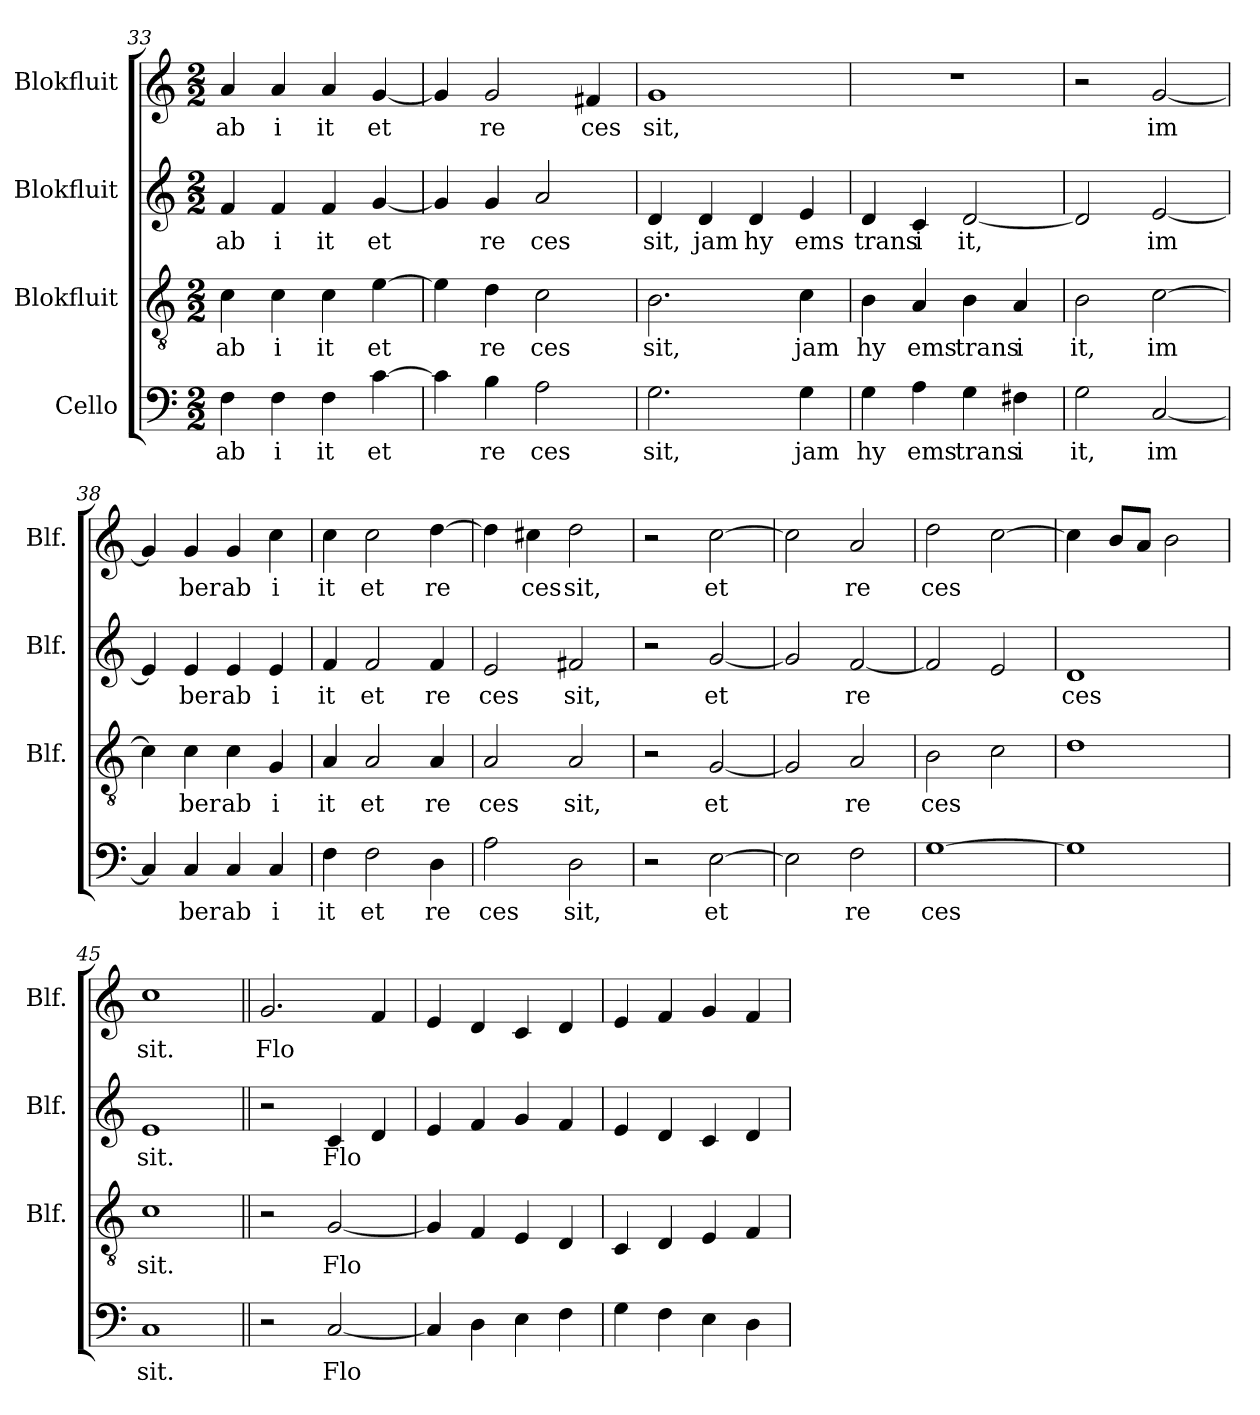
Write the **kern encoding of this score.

**kern	**text	**kern	**text	**kern	**text	**kern	**text
*part4	*part4	*part3	*part3	*part2	*part2	*part1	*part1
*staff4	*staff4	*staff3	*staff3	*staff2	*staff2	*staff1	*staff1
*I"Cello	*	*I"Blokfluit	*	*I"Blokfluit	*	*I"Blokfluit	*
*	*	*I'Blf.	*	*I'Blf.	*	*I'Blf.	*
!!LO:LB:g=z
*clefF4	*	*clefGv2	*	*clefG2	*	*clefG2	*
*k[]	*	*k[]	*	*k[]	*	*k[]	*
*M2/2	*	*M2/2	*	*M2/2	*	*M2/2	*
=33	=33	=33	=33	=33	=33	=33	=33
!	!LO:LY:b	!	!LO:LY:b	!	!LO:LY:b	!	!LO:LY:b
4F\	ab	4c\	ab	4f/	ab	4a/	ab
!	!LO:LY:b	!	!LO:LY:b	!	!LO:LY:b	!	!LO:LY:b
4F\	i	4c\	i	4f/	i	4a/	i
!	!LO:LY:b	!	!LO:LY:b	!	!LO:LY:b	!	!LO:LY:b
4F\	it	4c\	it	4f/	it	4a/	it
!	!LO:LY:b	!	!LO:LY:b	!	!LO:LY:b	!	!LO:LY:b
[4c\	et	[4e\	et	[4g/	et	[4g/	et
=34	=34	=34	=34	=34	=34	=34	=34
4c\]	.	4e\]	.	4g/]	.	4g/]	.
!	!LO:LY:b	!	!LO:LY:b	!	!LO:LY:b	!	!LO:LY:b
4B\	re	4d\	re	4g/	re	2g/	re
!	!LO:LY:b	!	!LO:LY:b	!	!LO:LY:b	!	!
2A\	ces	2c\	ces	2a/	ces	.	.
!	!	!	!	!	!	!	!LO:LY:b
.	.	.	.	.	.	4f#X/	ces
=35	=35	=35	=35	=35	=35	=35	=35
!	!LO:LY:b	!	!LO:LY:b	!	!LO:LY:b	!	!LO:LY:b
2.G\	sit,	2.B\	sit,	4d/	sit,	1g	sit,
!	!	!	!	!	!LO:LY:b	!	!
.	.	.	.	4d/	jam	.	.
!	!	!	!	!	!LO:LY:b	!	!
.	.	.	.	4d/	hy	.	.
!	!LO:LY:b	!	!LO:LY:b	!	!LO:LY:b	!	!
4G\	jam	4c\	jam	4e/	ems	.	.
=36	=36	=36	=36	=36	=36	=36	=36
!	!LO:LY:b	!	!LO:LY:b	!	!LO:LY:b	!	!
4G\	hy	4B\	hy	4d/	trans	1r	.
!	!LO:LY:b	!	!LO:LY:b	!	!LO:LY:b	!	!
4A\	ems	4A/	ems	4c/	i	.	.
!	!LO:LY:b	!	!LO:LY:b	!	!LO:LY:b	!	!
4G\	trans	4B\	trans	[2d/	it,	.	.
!	!LO:LY:b	!	!LO:LY:b	!	!	!	!
4F#X\	i	4A/	i	.	.	.	.
=37	=37	=37	=37	=37	=37	=37	=37
!	!LO:LY:b	!	!LO:LY:b	!	!	!	!
2G\	it,	2B\	it,	2d/]	.	2r	.
!	!LO:LY:b	!	!LO:LY:b	!	!LO:LY:b	!	!LO:LY:b
[2C/	im	[2c\	im	[2e/	im	[2g/	im
=38	=38	=38	=38	=38	=38	=38	=38
4C/]	.	4c\]	.	4e/]	.	4g/]	.
!	!LO:LY:b	!	!LO:LY:b	!	!LO:LY:b	!	!LO:LY:b
4C/	ber	4c\	ber	4e/	ber	4g/	ber
!	!LO:LY:b	!	!LO:LY:b	!	!LO:LY:b	!	!LO:LY:b
4C/	ab	4c\	ab	4e/	ab	4g/	ab
!	!LO:LY:b	!	!LO:LY:b	!	!LO:LY:b	!	!LO:LY:b
4C/	i	4G/	i	4e/	i	4cc\	i
!!LO:LB:g=z
=39	=39	=39	=39	=39	=39	=39	=39
!	!LO:LY:b	!	!LO:LY:b	!	!LO:LY:b	!	!LO:LY:b
4F\	it	4A/	it	4f/	it	4cc\	it
!	!LO:LY:b	!	!LO:LY:b	!	!LO:LY:b	!	!LO:LY:b
2F\	et	2A/	et	2f/	et	2cc\	et
!	!LO:LY:b	!	!LO:LY:b	!	!LO:LY:b	!	!LO:LY:b
4D\	re	4A/	re	4f/	re	[4dd\	re
=40	=40	=40	=40	=40	=40	=40	=40
!	!LO:LY:b	!	!LO:LY:b	!	!LO:LY:b	!	!
2A\	ces	2A/	ces	2e/	ces	4dd\]	.
!	!	!	!	!	!	!	!LO:LY:b
.	.	.	.	.	.	4cc#X\	ces
!	!LO:LY:b	!	!LO:LY:b	!	!LO:LY:b	!	!LO:LY:b
2D\	sit,	2A/	sit,	2f#X/	sit,	2dd\	sit,
=41	=41	=41	=41	=41	=41	=41	=41
2r	.	2r	.	2r	.	2r	.
!	!LO:LY:b	!	!LO:LY:b	!	!LO:LY:b	!	!LO:LY:b
[2E\	et	[2G/	et	[2g/	et	[2cc\	et
=42	=42	=42	=42	=42	=42	=42	=42
2E\]	.	2G/]	.	2g/]	.	2cc\]	.
!	!LO:LY:b	!	!LO:LY:b	!	!LO:LY:b	!	!LO:LY:b
2F\	re	2A/	re	[2f/	re	2a/	re
=43	=43	=43	=43	=43	=43	=43	=43
!	!LO:LY:b	!	!LO:LY:b	!	!	!	!LO:LY:b
[1G	ces	2B\	ces	2f/]	.	2dd\	ces
.	.	2c\	.	2e/	.	[2cc\	.
=44	=44	=44	=44	=44	=44	=44	=44
!	!	!	!	!	!LO:LY:b	!	!
1G]	.	1d	.	1d	ces	4cc\]	.
.	.	.	.	.	.	8b/L	.
.	.	.	.	.	.	8a/J	.
.	.	.	.	.	.	2b\	.
=45	=45	=45	=45	=45	=45	=45	=45
!	!LO:LY:b	!	!LO:LY:b	!	!LO:LY:b	!	!LO:LY:b
1C	sit.	1c	sit.	1e	sit.	1cc	sit.
=46||	=46||	=46||	=46||	=46||	=46||	=46||	=46||
!	!	!	!	!	!	!	!LO:LY:b
2r	.	2r	.	2r	.	2.g/	Flo
!	!LO:LY:b	!	!LO:LY:b	!	!LO:LY:b	!	!
[2C/	Flo	[2G/	Flo	4c/	Flo	.	.
.	.	.	.	4d/	.	4f/	.
=47	=47	=47	=47	=47	=47	=47	=47
4C/]	.	4G/]	.	4e/	.	4e/	.
4D\	.	4F/	.	4f/	.	4d/	.
4E\	.	4E/	.	4g/	.	4c/	.
4F\	.	4D/	.	4f/	.	4d/	.
!!LO:PB:g=z
=48	=48	=48	=48	=48	=48	=48	=48
4G\	.	4C/	.	4e/	.	4e/	.
4F\	.	4D/	.	4d/	.	4f/	.
4E\	.	4E/	.	4c/	.	4g/	.
4D\	.	4F/	.	4d/	.	4f/	.
=	=	=	=	=	=	=	=
*-	*-	*-	*-	*-	*-	*-	*-
